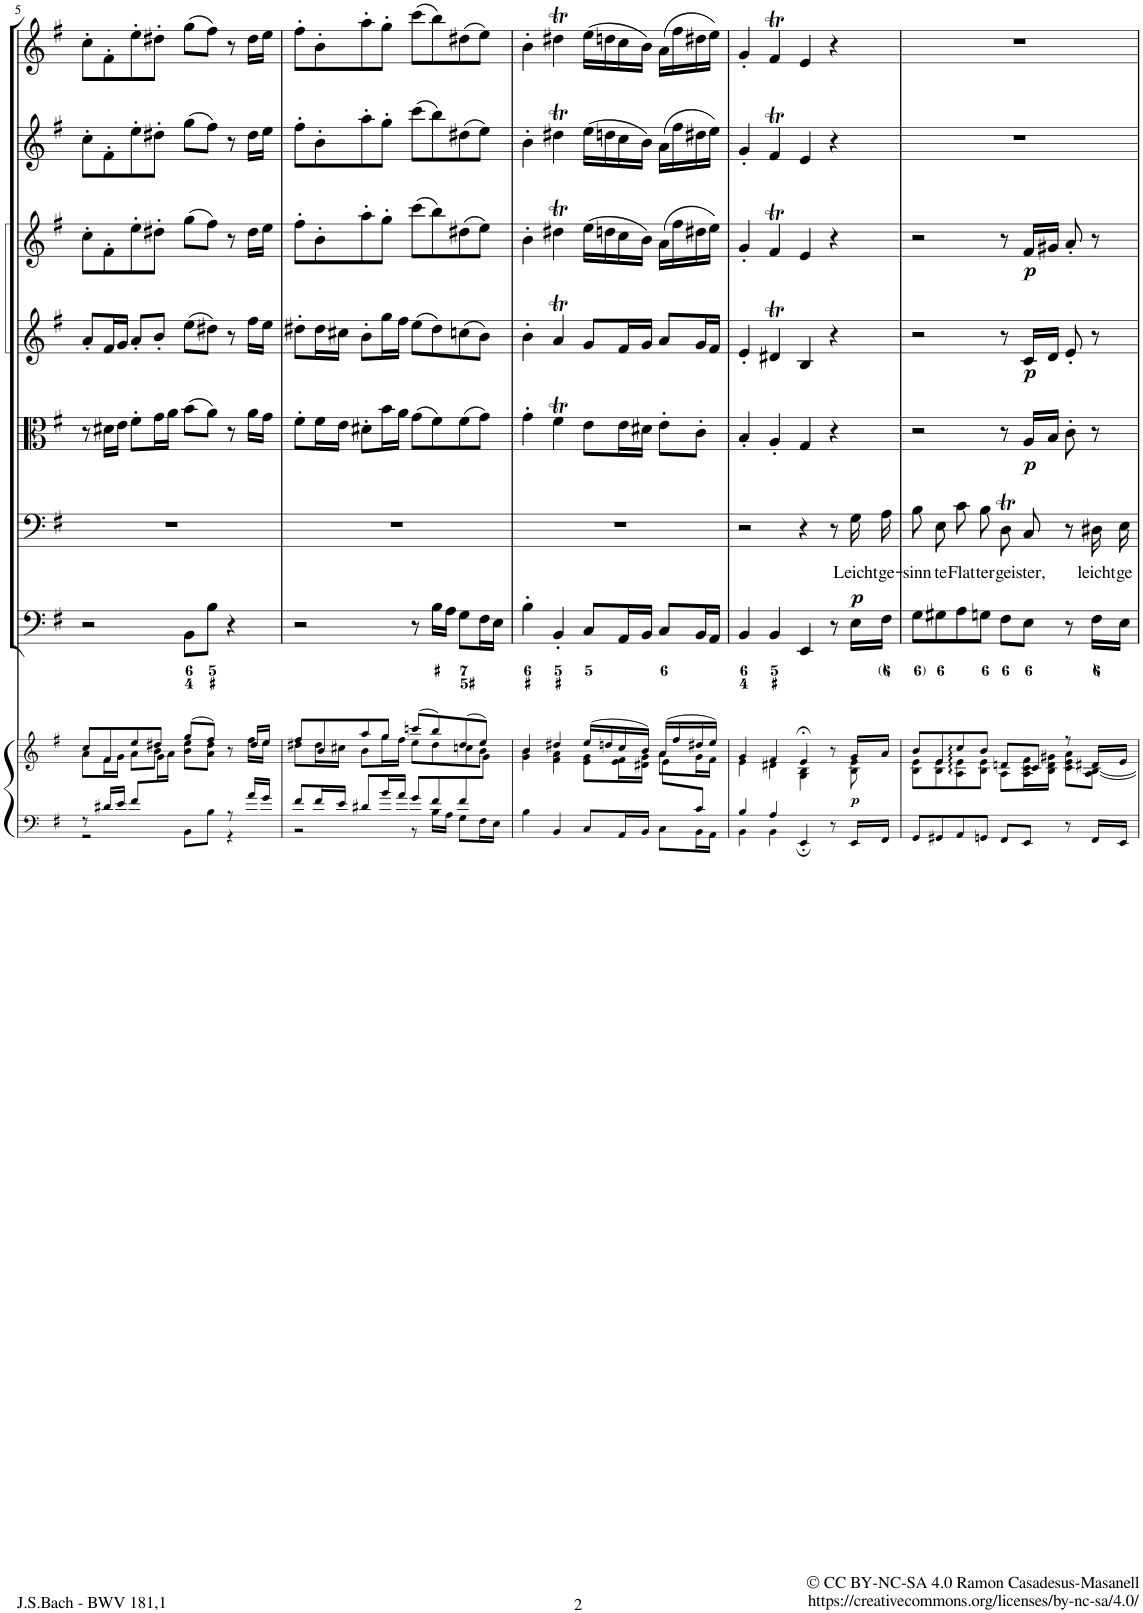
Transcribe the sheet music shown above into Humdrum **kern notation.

**kern	**kern	**dynam	**kern	**dynam	**kern	**text	**kern	**dynam	**kern	**dynam	**kern	**dynam	**kern	**kern
*part8	*part8	*part8	*part7	*part7	*part6	*part6	*part5	*part5	*part4	*part4	*part3	*part3	*part2	*part1
*staff9	*staff8	*staff8/9	*staff7	*staff7	*staff6	*staff6	*staff5	*staff5	*staff4	*staff4	*staff3	*staff3	*staff2	*staff1
*I"Piano reduction	*	*	*I"Continuo	*	*I"Basso	*	*I"Viola	*	*I"Violino II	*	*I"Violino I	*	*I"Oboe	*I"Flauto traverso
*I'Pno	*	*	*	*	*	*	*I'Vla	*	*I'Vln	*	*I'Vln	*	*I'Ob	*I'Fl
!!LO:PB:g=z
*clefF4	*clefG2	*	*clefF4	*	*clefF4	*	*clefC3	*	*clefG2	*	*clefG2	*	*clefG2	*clefG2
*k[f#]	*k[f#]	*	*k[f#]	*	*k[f#]	*	*k[f#]	*	*k[f#]	*	*k[f#]	*	*k[f#]	*k[f#]
*M4/4	*M4/4	*	*M4/4	*	*M4/4	*	*M4/4	*	*M4/4	*	*M4/4	*	*M4/4	*M4/4
*met(c)	*met(c)	*	*met(c)	*	*met(c)	*	*met(c)	*	*met(c)	*	*met(c)	*	*met(c)	*met(c)
=5	=5	=5	=5	=5	=5	=5	=5	=5	=5	=5	=5	=5	=5	=5
*^	*^	*	*	*	*	*	*	*	*	*	*	*	*	*
*	*	*	*^	*	*	*	*	*	*	*	*	*	*	*	*	*
8r	2r	8cc/L	8a\L	4.ryy	.	2r	.	1r	.	8r	.	8a'/L	.	8cc'\L	.	8cc'\L	8cc'\L
16d#X/LL	.	8f#/	16f#\L	.	.	.	.	.	.	16d#X\LL	.	16f#/L	.	8f#'\	.	8f#'\	8f#'\
16e/JJ	.	.	16g\JJ	.	.	.	.	.	.	16e\JJ	.	16g/JJ	.	.	.	.	.
8f#/L	.	8ee/	8a\L	.	.	.	.	.	.	8f#'\L	.	8a'/L	.	8ee'\	.	8ee'\	8ee'\
8ryy	.	8dd#X/J	8b\J	16g\L	.	.	.	.	.	16g\L	.	8b'/J	.	8dd#X'\J	.	8dd#X'\J	8dd#X'\J
.	.	.	.	16a\JJ	.	.	.	.	.	16a\JJ	.	.	.	.	.	.	.
4ryy	8BB\L	(8gg/L	8b\ 8ee\L	2ryy	.	8BB\L	.	.	.	(8b\L	.	(8ee\L	.	(8gg\L	.	(8gg\L	(8gg\L
.	8B\J	8ff#/J)	8a\ 8dd#\J	.	.	8B\J	.	.	.	8a\J)	.	8dd#X\J)	.	8ff#\J)	.	8ff#\J)	8ff#\J)
8r	4r	8r	8ryy	.	.	4r	.	.	.	8r	.	8r	.	8r	.	8r	8r
16a/LL	.	16dd#/LL	16ff#\LL	.	.	.	.	.	.	16a\LL	.	16ff#\LL	.	16dd#\LL	.	16dd#\LL	16dd#\LL
16g/JJ	.	16ee/JJ	16ee\JJ	.	.	.	.	.	.	16g\JJ	.	16ee\JJ	.	16ee\JJ	.	16ee\JJ	16ee\JJ
=6	=6	=6	=6	=6	=6	=6	=6	=6	=6	=6	=6	=6	=6	=6	=6	=6	=6
8f#/L	2r	8ff#/L	8dd#X\L	2..ryy	.	2r	.	1r	.	8f#'\L	.	8dd#X'\L	.	8ff#'\L	.	8ff#'\L	8ff#'\L
16f#/L	.	8b/	16dd#\L	.	.	.	.	.	.	16f#\L	.	16dd#\L	.	8b'\	.	8b'\	8b'\
16e/JJ	.	.	16cc#X\JJ	.	.	.	.	.	.	16e\JJ	.	16cc#X\JJ	.	.	.	.	.
8d#X/L	.	8aa/	8b\L	.	.	.	.	.	.	8d#X'\L	.	8b'\L	.	8aa'\	.	8aa'\	8aa'\
16b/L	.	8gg/J	16gg\L	.	.	.	.	.	.	16b\L	.	16gg\L	.	8gg'\J	.	8gg'\J	8gg'\J
16a/JJ	.	.	16ff#\JJ	.	.	.	.	.	.	16a\JJ	.	16ff#\JJ	.	.	.	.	.
8g/L	8r	(8cccn/L	8ee\L	.	.	8r	.	.	.	(8g\L	.	(8ee\L	.	(8ccc\L	.	(8ccc\L	(8ccc\L
8f#/	16B\LL	8bb/)	8dd#\	.	.	16B\LL	.	.	.	8f#\)	.	8dd#\)	.	8bb\)	.	8bb\)	8bb\)
.	16A\JJ	.	.	.	.	16A\JJ	.	.	.	.	.	.	.	.	.	.	.
8f#/	8G\L	(8dd#/	8ccn\	.	.	8G\L	.	.	.	(8f#\	.	(8ccn\	.	(8dd#X\	.	(8dd#X\	(8dd#X\
8ryy	16F#\L	8ee/J)	8b\J	8g\J	.	16F#\L	.	.	.	8g\J)	.	8b\J)	.	8ee\J)	.	8ee\J)	8ee\J)
.	16E\JJ	.	.	.	.	16E\JJ	.	.	.	.	.	.	.	.	.	.	.
=7	=7	=7	=7	=7	=7	=7	=7	=7	=7	=7	=7	=7	=7	=7	=7	=7	=7
4B\	2ryy	4b/	4g\ 4b\	2.ryy	.	4B'\	.	1r	.	4g'\	.	4b'\	.	4b'\	.	4b'\	4b'\
4BB/	.	4dd#X/	4f#\ 4a\	.	.	4BB'/	.	.	.	4f#t\	.	4aT/	.	4dd#Xt\	.	4dd#Xt\	4dd#Xt\
8C/L	4ryy	(16ee/LL	8e\ 8g\L	.	.	8C/L	.	.	.	8e\L	.	8g/L	.	(16ee\LL	.	(16ee\LL	(16ee\LL
.	.	16ddn/	.	.	.	.	.	.	.	.	.	.	.	16ddn\	.	16ddn\	16ddn\
16AA/L	.	16cc/	16e\ 16f#\L	.	.	16AA/L	.	.	.	16e\L	.	16f#/L	.	16cc\	.	16cc\	16cc\
16BB/JJ	.	16b/JJ)	16d#X\ 16g\JJ	.	.	16BB/JJ	.	.	.	16d#X\JJ	.	16g/JJ	.	16b\JJ)	.	16b\JJ)	16b\JJ)
8ryy	8C\L	(16a/LL	8a\L	8e\L	.	8C/L	.	.	.	8e'\L	.	8a/L	.	(16a\LL	.	(16a\LL	(16a\LL
.	.	16ff#/	.	.	.	.	.	.	.	.	.	.	.	16ff#\	.	16ff#\	16ff#\
8c/J	16BB\L	16dd#X/	16g\L	8ryy	.	16BB/L	.	.	.	8c'\J	.	16g/L	.	16dd#X\	.	16dd#X\	16dd#X\
.	16AA\JJ	16ee/JJ)	16f#\JJ	.	.	16AA/JJ	.	.	.	.	.	16f#/JJ	.	16ee\JJ)	.	16ee\JJ)	16ee\JJ)
*	*	*	*v	*v	*	*	*	*	*	*	*	*	*	*	*	*	*
=8	=8	=8	=8	=8	=8	=8	=8	=8	=8	=8	=8	=8	=8	=8	=8	=8
4B/	4BB\	4g/	4e\	.	4BB/	.	2r	.	4B'/	.	4e'/	.	4g'/	.	4g'/	4g'/
4A/	4BB\	4f#/	4d#X\	.	4BB/	.	.	.	4A'/	.	4d#Xt/	.	4f#t/	.	4f#t/	4f#t/
4EE;/	4ryy	4e;</	4G\ 4B\	.	4EE/	.	4r	.	4G/	.	4B/	.	4e/	.	4e/	4e/
8r	8ryy	8r	8ryy	.	8r	.	8r	.	4r	.	4r	.	4r	.	4r	4r
!	!	!	!	!LO:DY:b	!	!LO:DY:a	!	!LO:LY:b	!	!	!	!	!	!	!	!
16EE/LL	8ryy	16g/LL	8B\ 8e\	p	16E\LL	p	16G\LL	Leicht	.	.	.	.	.	.	.	.
!	!	!	!	!	!	!	!	!LO:LY:b	!	!	!	!	!	!	!	!
16FF#/JJ	.	16a/JJ	.	.	16F#\JJ	.	16A\JJ	ge-	.	.	.	.	.	.	.	.
*v	*v	*	*	*	*	*	*	*	*	*	*	*	*	*	*	*
=9	=9	=9	=9	=9	=9	=9	=9	=9	=9	=9	=9	=9	=9	=9	=9
!	!	!	!	!	!	!	!LO:LY:b	!	!	!	!	!	!	!	!
8GG/L	8b/L	8B\ 8e\L	.	8G\L	.	8B\L	-sinn-	2r	.	2r	.	2r	.	1r	1r
!	!	!	!	!	!	!	!LO:LY:b	!	!	!	!	!	!	!	!
8GG#X/	8e/	8B\ 8e\	.	8G#X\	.	8E\J	-te	.	.	.	.	.	.	.	.
!	!	!	!	!	!	!	!LO:LY:b	!	!	!	!	!	!	!	!
8AA/	8cc/	8A\ 8e\	.	8A\	.	8c\L	Flat-	.	.	.	.	.	.	.	.
!	!	!	!	!	!	!	!LO:LY:b	!	!	!	!	!	!	!	!
8GGn/J	8b/J	8B\ 8e\J	.	8Gn\J	.	8B\J	-ter-	.	.	.	.	.	.	.	.
!	!	!	!	!	!	!	!LO:LY:b	!	!	!	!	!	!	!	!
8FF#/L	8dn/L	8A\L	.	8F#\L	.	8DT/L	-gei-	8r	.	8r	.	8r	.	.	.
!	!	!	!	!	!	!	!LO:LY:b	!	!LO:DY:b	!	!LO:DY:b	!	!LO:DY:b	!	!
8EE/J	8c/J	16A\ 16c\ 16f#\L	.	8E\J	.	8C/J	-ster,	16A/LL	p	16c/LL	p	16f#/LL	p	.	.
.	.	16B\ 16d\ 16g#X\JJ	.	.	.	.	.	16B/JJ	.	16d/JJ	.	16g#X/JJ	.	.	.
8r	8r	8c\ 8e\ 8a\L	.	8r	.	8r	.	8c'\	.	8e'/	.	8a'/	.	.	.
!	!	!	!	!	!	!	!LO:LY:b	!	!	!	!	!	!	!	!
16FF#/LL	16d#X/LL	[8A\ [8B\J	.	16F#\LL	.	16D#X\LL	leicht	8r	.	8r	.	8r	.	.	.
!	!	!	!	!	!	!	!LO:LY:b	!	!	!	!	!	!	!	!
16EE/JJ	16e/JJ	.	.	16E\JJ	.	16E\JJ	ge-	.	.	.	.	.	.	.	.
*	*v	*v	*	*	*	*	*	*	*	*	*	*	*	*	*
=	=	=	=	=	=	=	=	=	=	=	=	=	=	=
*-	*-	*-	*-	*-	*-	*-	*-	*-	*-	*-	*-	*-	*-	*-
